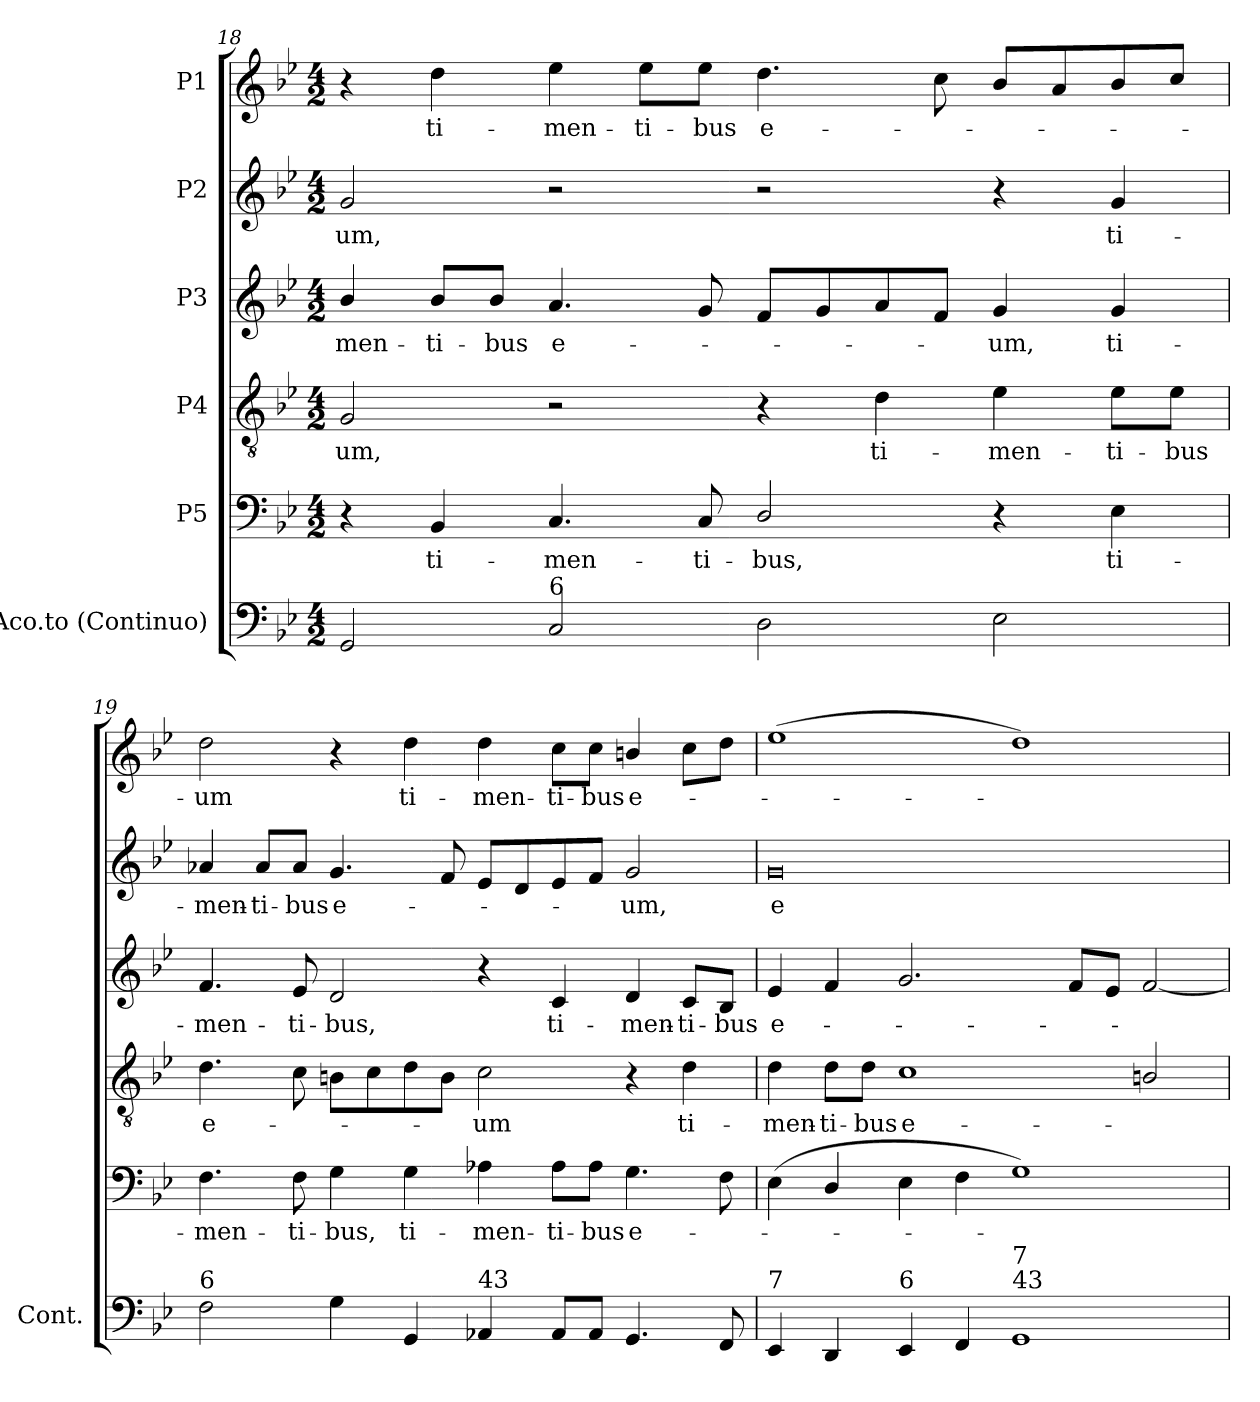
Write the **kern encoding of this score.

**kern	**kern	**text	**kern	**text	**kern	**text	**kern	**text	**kern	**text
*part6	*part5	*part5	*part4	*part4	*part3	*part3	*part2	*part2	*part1	*part1
*staff6	*staff5	*staff5	*staff4	*staff4	*staff3	*staff3	*staff2	*staff2	*staff1	*staff1
*I"Aco.to (Continuo)	*I"P5	*	*I"P4	*	*I"P3	*	*I"P2	*	*I"P1	*
*I'Cont.	*	*	*	*	*	*	*	*	*	*
*clefF4	*clefF4	*	*clefGv2	*	*clefG2	*	*clefG2	*	*clefG2	*
*	*	*	*ITrd7c12	*	*	*	*	*	*	*
*k[b-e-]	*k[b-e-]	*	*k[b-e-]	*	*k[b-e-]	*	*k[b-e-]	*	*k[b-e-]	*
*B-:	*B-:	*	*B-:	*	*B-:	*	*B-:	*	*B-:	*
*M4/2	*M4/2	*	*M4/2	*	*M4/2	*	*M4/2	*	*M4/2	*
=18	=18	=18	=18	=18	=18	=18	=18	=18	=18	=18
!	!	!	!	!LO:LY:b:color=#000000	!	!	!	!	!	!
!	!	!	!	!	!	!LO:LY:b:color=#000000	!	!	!	!
!	!	!	!	!	!	!	!	!LO:LY:b:color=#000000	!	!
2GGi/	4r	.	2GGi/	-um,	4b-i/	-men-	2gi/	-um,	4r	.
!	!	!LO:LY:b:color=#000000	!	!	!	!	!	!	!	!
!	!	!	!	!	!	!LO:LY:b:color=#000000	!	!	!	!
!	!	!	!	!	!	!	!	!	!	!LO:LY:b:color=#000000
.	4BB-i/	ti-	.	.	8b-i/L	-ti-	.	.	4ddi\	ti-
!	!	!	!	!	!	!LO:LY:b:color=#000000	!	!	!	!
.	.	.	.	.	8b-i/J	-bus	.	.	.	.
!	!	!LO:LY:b:color=#000000	!	!	!	!	!	!	!	!
!	!	!	!	!	!	!LO:LY:b:color=#000000	!	!	!	!
!LO:TX:a:t=6	!	!	!	!	!	!	!	!	!	!
!	!	!	!	!	!	!	!	!	!	!LO:LY:b:color=#000000
2Ci/	4.Ci/	-men-	2r	.	4.ai/	e-	2r	.	4ee-i\	-men-
!	!	!	!	!	!	!	!	!	!	!LO:LY:b:color=#000000
.	.	.	.	.	.	.	.	.	8ee-i\L	-ti-
!	!	!LO:LY:b:color=#000000	!	!	!	!	!	!	!	!
!	!	!	!	!	!	!	!	!	!	!LO:LY:b:color=#000000
.	8Ci/	-ti-	.	.	8gi/	.	.	.	8ee-i\J	-bus
!	!	!LO:LY:b:color=#000000	!	!	!	!	!	!	!	!
!	!	!	!	!	!	!	!	!	!	!LO:LY:b:color=#000000
2Di\	2Di/	-bus,	4r	.	8fi/L	.	2r	.	4.ddi\	e-
.	.	.	.	.	8gi/	.	.	.	.	.
!	!	!	!	!LO:LY:b:color=#000000	!	!	!	!	!	!
.	.	.	4Di\	ti-	8ai/	.	.	.	.	.
.	.	.	.	.	8fi/J	.	.	.	8cci\	.
!	!	!	!	!LO:LY:b:color=#000000	!	!	!	!	!	!
!	!	!	!	!	!	!LO:LY:b:color=#000000	!	!	!	!
2E-i\	4r	.	4E-i\	-men-	4gi/	-um,	4r	.	8b-i/L	.
.	.	.	.	.	.	.	.	.	8ai/	.
!	!	!LO:LY:b:color=#000000	!	!	!	!	!	!	!	!
!	!	!	!	!LO:LY:b:color=#000000	!	!	!	!	!	!
!	!	!	!	!	!	!LO:LY:b:color=#000000	!	!	!	!
!	!	!	!	!	!	!	!	!LO:LY:b:color=#000000	!	!
.	4E-i\	ti-	8E-i\L	-ti-	4gi/	ti-	4gi/	ti-	8b-i/	.
!	!	!	!	!LO:LY:b:color=#000000	!	!	!	!	!	!
.	.	.	8E-i\J	-bus	.	.	.	.	8cci/J	.
!!LO:LB:g=z
=19	=19	=19	=19	=19	=19	=19	=19	=19	=19	=19
!	!	!LO:LY:b:color=#000000	!	!	!	!	!	!	!	!
!	!	!	!	!LO:LY:b:color=#000000	!	!	!	!	!	!
!	!	!	!	!	!	!LO:LY:b:color=#000000	!	!	!	!
!	!	!	!	!	!	!	!	!LO:LY:b:color=#000000	!	!
!LO:TX:a:t=6	!	!	!	!	!	!	!	!	!	!
!	!	!	!	!	!	!	!	!	!	!LO:LY:b:color=#000000
2Fi\	4.Fi\	-men-	4.Di\	e-	4.fi/	-men-	4a-Xi/	-men-	2ddi\	-um
!	!	!	!	!	!	!	!	!LO:LY:b:color=#000000	!	!
.	.	.	.	.	.	.	8a-i/L	-ti-	.	.
!	!	!LO:LY:b:color=#000000	!	!	!	!	!	!	!	!
!	!	!	!	!	!	!LO:LY:b:color=#000000	!	!	!	!
!	!	!	!	!	!	!	!	!LO:LY:b:color=#000000	!	!
.	8Fi\	-ti-	8Ci\	.	8e-i/	-ti-	8a-i/J	-bus	.	.
!	!	!LO:LY:b:color=#000000	!	!	!	!	!	!	!	!
!	!	!	!	!	!	!LO:LY:b:color=#000000	!	!	!	!
!	!	!	!	!	!	!	!	!LO:LY:b:color=#000000	!	!
4Gi\	4Gi\	-bus,	8BBni\L	.	2di/	-bus,	4.gi/	e-	4r	.
.	.	.	8Ci\	.	.	.	.	.	.	.
!	!	!LO:LY:b:color=#000000	!	!	!	!	!	!	!	!
!	!	!	!	!	!	!	!	!	!	!LO:LY:b:color=#000000
4GGi/	4Gi\	ti-	8Di\	.	.	.	.	.	4ddi\	ti-
.	.	.	8BBi\J	.	.	.	8fi/	.	.	.
!	!	!LO:LY:b:color=#000000	!	!	!	!	!	!	!	!
!	!	!	!	!LO:LY:b:color=#000000	!	!	!	!	!	!
!LO:TX:a:t=43	!	!	!	!	!	!	!	!	!	!
!	!	!	!	!	!	!	!	!	!	!LO:LY:b:color=#000000
4AA-Xi/	4A-Xi\	-men-	2Ci\	-um	4r	.	8e-i/L	.	4ddi\	-men-
.	.	.	.	.	.	.	8di/	.	.	.
!	!	!LO:LY:b:color=#000000	!	!	!	!	!	!	!	!
!	!	!	!	!	!	!LO:LY:b:color=#000000	!	!	!	!
!	!	!	!	!	!	!	!	!	!	!LO:LY:b:color=#000000
8AA-i/L	8A-i\L	-ti-	.	.	4ci/	ti-	8e-i/	.	8cci\L	-ti-
!	!	!LO:LY:b:color=#000000	!	!	!	!	!	!	!	!
!	!	!	!	!	!	!	!	!	!	!LO:LY:b:color=#000000
8AA-i/J	8A-i\J	-bus	.	.	.	.	8fi/J	.	8cci\J	-bus
!	!	!LO:LY:b:color=#000000	!	!	!	!	!	!	!	!
!	!	!	!	!	!	!LO:LY:b:color=#000000	!	!	!	!
!	!	!	!	!	!	!	!	!LO:LY:b:color=#000000	!	!
!	!	!	!	!	!	!	!	!	!	!LO:LY:b:color=#000000
4.GGi/	4.Gi\	e-	4r	.	4di/	-men-	2gi/	-um,	4bni/	e-
!	!	!	!	!LO:LY:b:color=#000000	!	!	!	!	!	!
!	!	!	!	!	!	!LO:LY:b:color=#000000	!	!	!	!
.	.	.	4Di\	ti-	8ci/L	-ti-	.	.	8cci\L	.
!	!	!	!	!	!	!LO:LY:b:color=#000000	!	!	!	!
8FFi/	8Fi\	.	.	.	8B-i/J	-bus	.	.	8ddi\J	.
=20	=20	=20	=20	=20	=20	=20	=20	=20	=20	=20
!	!	!	!	!LO:LY:b:color=#000000	!	!	!	!	!	!
!	!	!	!	!	!	!LO:LY:b:color=#000000	!	!	!	!
!LO:TX:a:t=7	!	!	!	!	!	!	!	!	!	!
!	!	!	!	!	!	!	!	!LO:LY:b:color=#000000	!	!
4EE-i/	(4E-i\	.	4Di\	-men-	4e-i/	e-	0gi	e-	(1ee-i	.
!	!	!	!	!LO:LY:b:color=#000000	!	!	!	!	!	!
4DDi/	4Di/	.	8Di\L	-ti-	4fi/	.	.	.	.	.
!	!	!	!	!LO:LY:b:color=#000000	!	!	!	!	!	!
.	.	.	8Di\J	-bus	.	.	.	.	.	.
!LO:TX:a:t=6	!	!	!	!	!	!	!	!	!	!
!	!	!	!	!LO:LY:b:color=#000000	!	!	!	!	!	!
4EE-i/	4E-i\	.	1Ci	e-	2.gi/	.	.	.	.	.
4FFi/	4Fi\	.	.	.	.	.	.	.	.	.
!LO:TX:a:t=43	!	!	!	!	!	!	!	!	!	!
!LO:TX:a:t=7	!	!	!	!	!	!	!	!	!	!
1GGi	1Gi)	.	.	.	.	.	.	.	1ddi)	.
.	.	.	.	.	8fi/L	.	.	.	.	.
.	.	.	.	.	8e-i/J	.	.	.	.	.
.	.	.	2BBni/	.	[2fi/	.	.	.	.	.
=	=	=	=	=	=	=	=	=	=	=
*-	*-	*-	*-	*-	*-	*-	*-	*-	*-	*-
